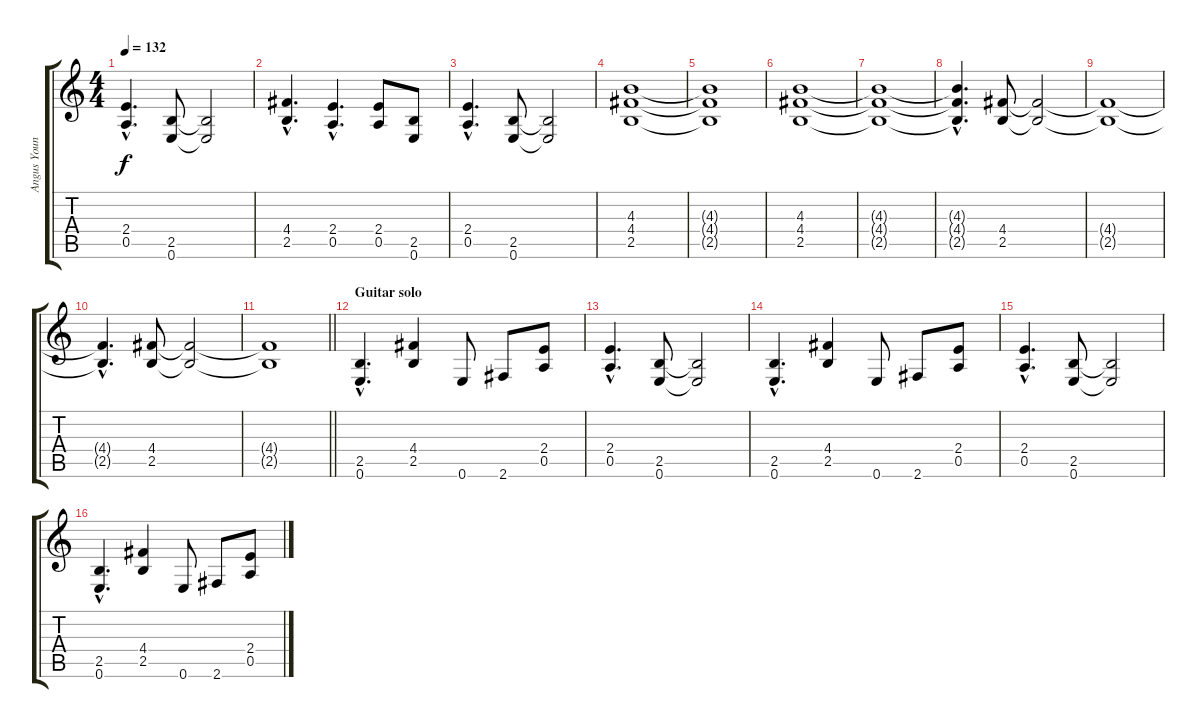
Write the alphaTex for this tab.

\track ("Angus Young" "Angus Youn") {instrument distortionguitar}
\staff {score tabs}
\tuning (E4 B3 G3 D3 A2 E2) {hide}
\ts (4 4)
\tempo 132
\clef g2
\ks c
(2.4{hac} 0.5{hac}).4{d dy f} (2.5 0.6).8 (2.5{t} 0.6{t}).2 |
(4.4{hac} 2.5{hac}).4{d} (2.4{hac} 0.5{hac}).4{d} (2.4 0.5).8 (2.5 0.6).8 |
(2.4{hac} 0.5{hac}).4{d} (2.5 0.6).8 (2.5{t} 0.6{t}).2 |
(4.3 4.4 2.5).1 |
(4.3{t} 4.4{t} 2.5{t}).1 |
(4.3 4.4 2.5).1 |
(4.3{t} 4.4{t} 2.5{t}).1 |
(4.3{hac t} 4.4{hac t} 2.5{hac t}).4{d} (4.4 2.5).8 (4.4{t} 2.5{t}).2 |
(4.4{t} 2.5{t}).1 |
(4.4{hac t} 2.5{hac t}).4{d} (4.4 2.5).8 (4.4{t} 2.5{t}).2 |
\barLineRight lightlight
(4.4{t} 2.5{t}).1 |
\section ("" "Guitar solo")
(2.5{hac} 0.6{hac}).4{d} (4.4 2.5).4 0.6.8 2.6.8 (2.4 0.5).8 |
(2.4{hac} 0.5{hac}).4{d} (2.5 0.6).8 (2.5{t} 0.6{t}).2 |
(2.5{hac} 0.6{hac}).4{d} (4.4 2.5).4 0.6.8 2.6.8 (2.4 0.5).8 |
(2.4{hac} 0.5{hac}).4{d} (2.5 0.6).8 (2.5{t} 0.6{t}).2 |
(2.5{hac} 0.6{hac}).4{d} (4.4 2.5).4 0.6.8 2.6.8 (2.4 0.5).8
